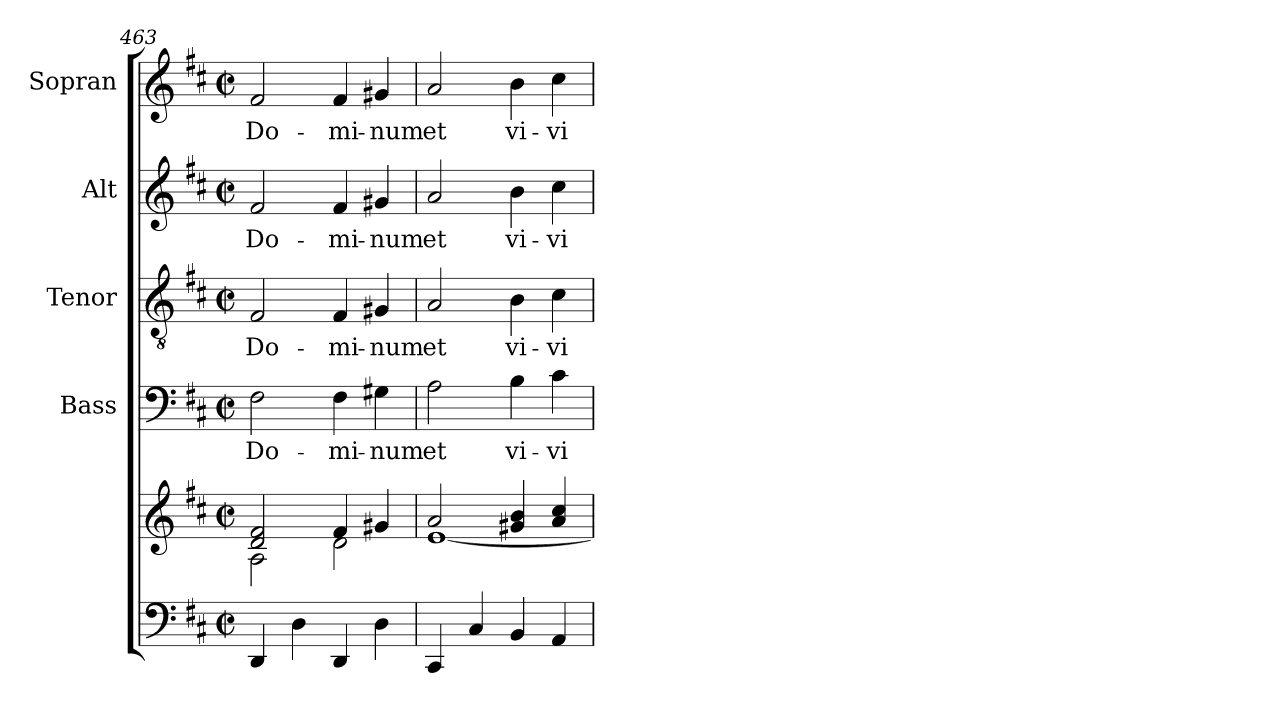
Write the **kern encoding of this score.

**kern	**kern	**kern	**text	**kern	**text	**kern	**text	**kern	**text
*part5	*part5	*part4	*part4	*part3	*part3	*part2	*part2	*part1	*part1
*staff6	*staff5	*staff4	*staff4	*staff3	*staff3	*staff2	*staff2	*staff1	*staff1
*	*	*I"Bass	*	*I"Tenor	*	*I"Alt	*	*I"Sopran	*
*	*	*I'B.	*	*I'T.	*	*I'A.	*	*I'S.	*
!!LO:LB:g=z
*clefF4	*clefG2	*clefF4	*	*clefGv2	*	*clefG2	*	*clefG2	*
*k[f#c#]	*k[f#c#]	*k[f#c#]	*	*k[f#c#]	*	*k[f#c#]	*	*k[f#c#]	*
*D:	*D:	*D:	*	*D:	*	*D:	*	*D:	*
*M2/2	*M2/2	*M2/2	*	*M2/2	*	*M2/2	*	*M2/2	*
*met(c|)	*met(c|)	*met(c|)	*	*met(c|)	*	*met(c|)	*	*met(c|)	*
=463	=463	=463	=463	=463	=463	=463	=463	=463	=463
*	*^	*	*	*	*	*	*	*	*
!	!	!	!	!LO:LY:b	!	!LO:LY:b	!	!LO:LY:b	!	!LO:LY:b
4DD/	2d/ 2f#/	2A\	2F#\	Do-	2F#/	Do-	2f#/	Do-	2f#/	Do-
4D\	.	.	.	.	.	.	.	.	.	.
!	!	!	!	!LO:LY:b	!	!LO:LY:b	!	!LO:LY:b	!	!LO:LY:b
4DD/	4f#/	2d\	4F#\	-mi-	4F#/	-mi-	4f#/	-mi-	4f#/	-mi-
!	!	!	!	!LO:LY:b	!	!LO:LY:b	!	!LO:LY:b	!	!LO:LY:b
4D\	4g#X/	.	4G#X\	-num	4G#X/	-num	4g#X/	-num	4g#X/	-num
=464	=464	=464	=464	=464	=464	=464	=464	=464	=464	=464
!	!	!	!	!LO:LY:b	!	!LO:LY:b	!	!LO:LY:b	!	!LO:LY:b
4CC#/	2a/	[<1e	2A\	et	2A/	et	2a/	et	2a/	et
4C#/	.	.	.	.	.	.	.	.	.	.
!	!	!	!	!LO:LY:b	!	!LO:LY:b	!	!LO:LY:b	!	!LO:LY:b
4BB/	4g#X/ 4b/	.	4B\	vi-	4B\	vi-	4b\	vi-	4b\	vi-
!	!	!	!	!LO:LY:b	!	!LO:LY:b	!	!LO:LY:b	!	!LO:LY:b
4AA/	4a/ 4cc#/	.	4c#\	-vi-	4c#\	-vi-	4cc#\	-vi-	4cc#\	-vi-
*	*v	*v	*	*	*	*	*	*	*	*
=	=	=	=	=	=	=	=	=	=
*-	*-	*-	*-	*-	*-	*-	*-	*-	*-
